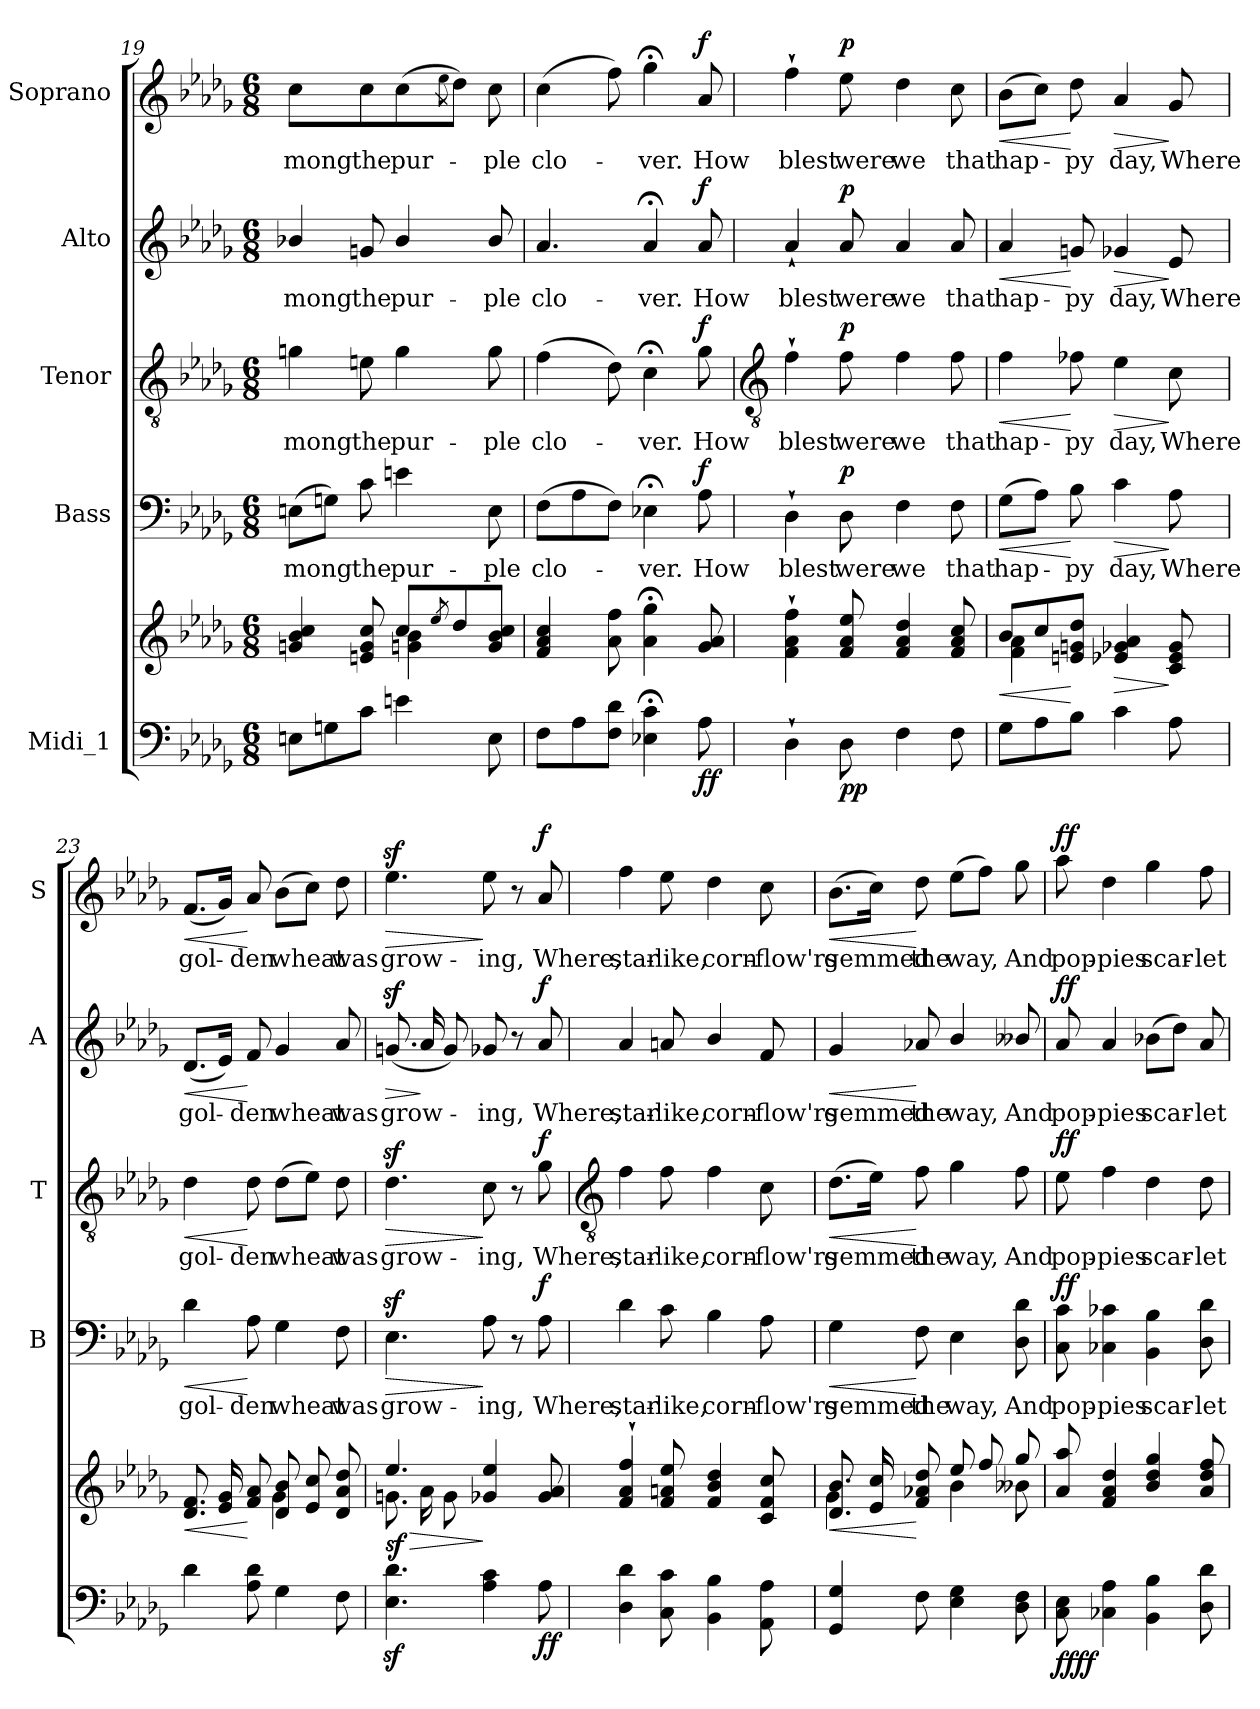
**kern	**kern	**dynam	**kern	**text	**dynam	**kern	**text	**dynam	**kern	**text	**dynam	**kern	**text	**dynam
*part5	*part5	*part5	*part4	*part4	*part4	*part3	*part3	*part3	*part2	*part2	*part2	*part1	*part1	*part1
*staff6	*staff5	*staff5/6	*staff4	*staff4	*staff4	*staff3	*staff3	*staff3	*staff2	*staff2	*staff2	*staff1	*staff1	*staff1
*I"Midi_1	*	*	*I"Bass	*	*	*I"Tenor	*	*	*I"Alto	*	*	*I"Soprano	*	*
*	*	*	*I'B	*	*	*I'T	*	*	*I'A	*	*	*I'S	*	*
*clefF4	*clefG2	*	*clefF4	*	*	*clefGv2	*	*	*clefG2	*	*	*clefG2	*	*
*k[b-e-a-d-g-]	*k[b-e-a-d-g-]	*	*k[b-e-a-d-g-]	*	*	*k[b-e-a-d-g-]	*	*	*k[b-e-a-d-g-]	*	*	*k[b-e-a-d-g-]	*	*
*D-:	*D-:	*	*D-:	*	*	*D-:	*	*	*D-:	*	*	*D-:	*	*
*M6/8	*M6/8	*	*M6/8	*	*	*M6/8	*	*	*M6/8	*	*	*M6/8	*	*
=19	=19	=19	=19	=19	=19	=19	=19	=19	=19	=19	=19	=19	=19	=19
*	*^	*	*	*	*	*	*	*	*	*	*	*	*	*
!	!	!	!	!	!LO:LY:b	!	!	!LO:LY:b	!	!	!LO:LY:b	!	!	!LO:LY:b	!
8EnL	4gn 4b- 4cc	4.ryy	.	(>8EnL	-mong	.	4gn	-mong	.	4b-X/	-mong	.	4cc	-mong	.
8Gn	.	.	.	8GnJ)	.	.	.	.	.	.	.	.	.	.	.
!	!	!	!	!	!LO:LY:b	!	!	!LO:LY:b	!	!	!LO:LY:b	!	!	!LO:LY:b	!
8cJ	8en 8g 8cc	.	.	8c	the	.	8en	the	.	8gn	the	.	8cc	the	.
!	!	!	!	!	!LO:LY:b	!	!	!LO:LY:b	!	!	!LO:LY:b	!	!	!LO:LY:b	!
4en	8cc/L	4gn\ 4b-\	.	4en	pur-	.	4g	pur-	.	4b-/	pur-	.	(>8cc	pur-	.
.	8qee-/	.	.	.	.	.	.	.	.	.	.	.	8qee-\L	.	.
.	8dd-/	.	.	.	.	.	.	.	.	.	.	.	8dd-J)	.	.
!	!	!	!	!	!LO:LY:b	!	!	!LO:LY:b	!	!	!LO:LY:b	!	!	!LO:LY:b	!
8E	8g/ 8b-/ 8cc/J	8ryy	.	8E	-ple	.	8g	-ple	.	8b-/	-ple	.	8cc	ple	.
=20	=20	=20	=20	=20	=20	=20	=20	=20	=20	=20	=20	=20	=20	=20	=20
!	!	!LO:N:vis=1	!	!	!LO:LY:b	!	!	!LO:LY:b	!	!	!LO:LY:b	!	!	!LO:LY:b	!
8FL	4f 4a- 4cc	2.ryy	.	(>8FL	clo-	.	(>4f	clo-	.	4.a-	clo-	.	(>4cc	clo-	.
8A-	.	.	.	8A-	.	.	.	.	.	.	.	.	.	.	.
8F 8d-J	8a-\ 8ff\	.	.	8FJ)	.	.	8d-)	.	.	.	.	.	8ff)	.	.
!	!	!	!	!	!LO:LY:b	!	!	!LO:LY:b	!	!	!LO:LY:b	!	!	!LO:LY:b	!
4E-X;< 4c;<	4a-\;< 4gg-\;<	.	.	4E-X;<	ver.	.	4c;<	ver.	.	4a-;<	-ver.	.	4gg-;<	ver.	.
!	!	!	!LO:DY:b=2	!	!LO:LY:b	!	!	!LO:LY:b	!	!	!LO:LY:b	!	!	!LO:LY:b	!
!	!	!	!LO:DY:n=1:b	!	!	!LO:DY:b	!	!	!LO:DY:b	!	!	!LO:DY:b	!	!	!LO:DY:b
8A-	8g- 8a-	.	f f	8A-	How	f	8g-	How	f	8a-	How	f	8a-	How	f
!!LO:LB:g=z
=21	=21	=21	=21	=21	=21	=21	=21	=21	=21	=21	=21	=21	=21	=21	=21
*	*	*	*	*	*	*	*clefGv2	*	*	*	*	*	*	*	*
!	!	!LO:N:vis=1	!	!	!LO:LY:b	!	!	!LO:LY:b	!	!	!LO:LY:b	!	!	!LO:LY:b	!
4D-`	4f\` 4a-\` 4ff\`	2.ryy	.	4D-`	blest	.	4f`	blest	.	4a-`	blest	.	4ff`	blest	.
!	!	!	!LO:DY:b=2	!	!LO:LY:b	!	!	!LO:LY:b	!	!	!LO:LY:b	!	!	!LO:LY:b	!
!	!	!	!LO:DY:n=1:b	!	!	!LO:DY:b	!	!	!LO:DY:b	!	!	!LO:DY:b	!	!	!LO:DY:b
8D-	8f/ 8a-/ 8ee-/	.	p p	8D-	were	p	8f	were	p	8a-	were	p	8ee-	were	p
!	!	!	!	!	!LO:LY:b	!	!	!LO:LY:b	!	!	!LO:LY:b	!	!	!LO:LY:b	!
4F	4f/ 4a-/ 4dd-/	.	.	4F	we	.	4f	we	.	4a-	we	.	4dd-	we	.
!	!	!	!	!	!LO:LY:b	!	!	!LO:LY:b	!	!	!LO:LY:b	!	!	!LO:LY:b	!
8F	8f/ 8a-/ 8cc/	.	.	8F	that	.	8f	that	.	8a-	that	.	8cc	that	.
=22	=22	=22	=22	=22	=22	=22	=22	=22	=22	=22	=22	=22	=22	=22	=22
!	!	!	!LO:HP:b	!	!LO:LY:b	!LO:HP:b	!	!LO:LY:b	!LO:HP:b	!	!LO:LY:b	!LO:HP:b	!	!LO:LY:b	!LO:HP:b
8G-L	8b-/L	4f\ 4a-\	<	(>8G-L	hap-	<	4f	hap-	<	4a-	hap-	<	(>8b-L	hap-	<
8A-	8cc/	.	.	8A-J)	.	.	.	.	.	.	.	.	8ccJ)	.	.
!	!	!	!	!	!LO:LY:b	!	!	!LO:LY:b	!	!	!LO:LY:b	!	!	!LO:LY:b	!
8B-J	8en/ 8gn/ 8dd-/J	8ryy	[	8B-	py	[	8f-X	-py	[	8gn	-py	[	8dd-	py	[
!	!	!	!LO:HP:b	!	!LO:LY:b	!LO:HP:b	!	!LO:LY:b	!LO:HP:b	!	!LO:LY:b	!LO:HP:b	!	!LO:LY:b	!LO:HP:b
4c	4e-X/ 4g-X/ 4a-/	4.ryy	>	4c	day,	>	4e-	day,	>	4g-X	day,	>	4a-	day,	>
!	!	!	!	!	!LO:LY:b	!	!	!LO:LY:b	!	!	!LO:LY:b	!	!	!LO:LY:b	!
8A-	8c/ 8e-/ 8g-/	.	]	8A-	Where	]	8c	Where	]	8e-	Where	]	8g-	Where	]
=23	=23	=23	=23	=23	=23	=23	=23	=23	=23	=23	=23	=23	=23	=23	=23
!	!	!	!LO:HP:b	!	!LO:LY:b	!LO:HP:b	!	!LO:LY:b	!LO:HP:b	!	!LO:LY:b	!LO:HP:b	!	!LO:LY:b	!LO:HP:b
4d-	8.d-/ 8.f/L	4.ryy	<	4d-	gol-	<	4d-	gol-	<	(<8.d-L	gol-	<	(<8.fL	gol-	<
.	16e-/ 16g-/L	.	.	.	.	.	.	.	.	16e-J)	.	.	16g-J)	.	.
!	!	!	!	!	!LO:LY:b	!	!	!LO:LY:b	!	!	!LO:LY:b	!	!	!LO:LY:b	!
8A- 8d-	8f/ 8a-/J	.	[	8A-	-den	[	8d-	-den	[	8f	den	[	8a-	den	[
!	!	!	!	!	!LO:LY:b	!	!	!LO:LY:b	!	!	!LO:LY:b	!	!	!LO:LY:b	!
4G-	8d-/ 8b-/L	4g-\	.	4G-	wheat	.	(>8d-L	wheat	.	4g-	wheat	.	(>8b-L	wheat	.
.	8e-/ 8cc/	.	.	.	.	.	8e-J)	.	.	.	.	.	8ccJ)	.	.
!	!	!	!	!	!LO:LY:b	!	!	!LO:LY:b	!	!	!LO:LY:b	!	!	!LO:LY:b	!
8F	8d-/ 8a-/ 8dd-/J	8ryy	.	8F	was	.	8d-	was	.	8a-	was	.	8dd-	was	.
=24	=24	=24	=24	=24	=24	=24	=24	=24	=24	=24	=24	=24	=24	=24	=24
!	!	!	!LO:HP:b	!	!LO:LY:b	!LO:HP:b	!	!LO:LY:b	!LO:HP:b	!	!LO:LY:b	!LO:HP:b	!	!LO:LY:b	!LO:HP:b
!	!	!	!LO:DY:n=1:b	!	!	!	!	!	!	!	!	!	!	!	!
4.E-z< 4.d-z<	4.ee-/	8.gn\L	> sf	4.E-z<	grow-	>	4.d-z<	grow-	>	(<8.gnz<L	grow-	>	4.ee-z<	grow-	>
.	.	16a-\L	.	.	.	.	.	.	.	16a-L	.	]	.	.	.
.	.	8g\J	.	.	.	.	.	.	.	8gJ)	.	.	.	.	.
!	!	!	!	!	!LO:LY:b	!	!	!LO:LY:b	!	!	!LO:LY:b	!	!	!LO:LY:b	!
4A- 4c	4g-X/ 4ee-/	4.ryy	]	8A-	-ing,	]	8c	-ing,	]	8g-X	ing,	.	8ee-	-ing,	]
.	.	.	.	8r	.	.	8r	.	.	8r	.	.	8r	.	.
!	!	!	!LO:DY:n=2:b=2	!	!LO:LY:b	!	!	!LO:LY:b	!	!	!LO:LY:b	!	!	!LO:LY:b	!
!	!	!	!LO:DY:n=3:b	!	!	!LO:DY:b	!	!	!LO:DY:b	!	!	!LO:DY:b	!	!	!LO:DY:b
8A-	8g-/ 8a-/	.	f f	8A-	Where,	f	8g-	Where,	f	8a-	Where,	f	8a-	Where,	f
!!LO:LB:g=z
=25	=25	=25	=25	=25	=25	=25	=25	=25	=25	=25	=25	=25	=25	=25	=25
*	*	*	*	*	*	*	*clefGv2	*	*	*	*	*	*	*	*
!	!	!LO:N:vis=1	!	!	!LO:LY:b	!	!	!LO:LY:b	!	!	!LO:LY:b	!	!	!LO:LY:b	!
4D- 4d-	4f` 4a-` 4ff`	2.ryy	.	4d-	star-	.	4f	star-	.	4a-	star-	.	4ff	star-	.
!	!	!	!	!	!LO:LY:b	!	!	!LO:LY:b	!	!	!LO:LY:b	!	!	!LO:LY:b	!
8C 8c	8f 8an 8ee-	.	.	8c	-like,	.	8f	-like,	.	8an	-like,	.	8ee-	-like,	.
!	!	!	!	!	!LO:LY:b	!	!	!LO:LY:b	!	!	!LO:LY:b	!	!	!LO:LY:b	!
4BB- 4B-	4f 4b- 4dd-	.	.	4B-	corn-	.	4f	corn-	.	4b-/	corn-	.	4dd-	corn-	.
!	!	!	!	!	!LO:LY:b	!	!	!LO:LY:b	!	!	!LO:LY:b	!	!	!LO:LY:b	!
8AA- 8A-	8c 8f 8cc	.	.	8A-	-flow'rs	.	8c	-flow'rs	.	8f	-flow'rs	.	8cc	-flow'rs	.
=26	=26	=26	=26	=26	=26	=26	=26	=26	=26	=26	=26	=26	=26	=26	=26
!	!	!	!LO:HP:b	!	!LO:LY:b	!LO:HP:b	!	!LO:LY:b	!LO:HP:b	!	!LO:LY:b	!LO:HP:b	!	!LO:LY:b	!LO:HP:b
4GG- 4G-	8.d-/ 8.b-/L	4g-\	<	4G-	gemmed	<	(>8.d-L	gemmed	<	4g-	gemmed	<	(>8.b-L	gemmed	<
.	16e-/ 16cc/L	.	.	.	.	.	16e-J)	.	.	.	.	.	16ccJ)	.	.
!	!	!	!	!	!LO:LY:b	!	!	!LO:LY:b	!	!	!LO:LY:b	!	!	!LO:LY:b	!
8F	8f/ 8a-X/ 8dd-/J	8ryy	[	8F	the	[	8f	the	[	8a-X	the	[	8dd-	the	[
!	!	!	!	!	!LO:LY:b	!	!	!LO:LY:b	!	!	!LO:LY:b	!	!	!LO:LY:b	!
4E- 4G-	8ee-/L	4b-\	.	4E-	way,	.	4g-	way,	.	4b-/	way,	.	(>8ee-L	way,	.
.	8ff/	.	.	.	.	.	.	.	.	.	.	.	8ffJ)	.	.
!	!	!	!	!	!LO:LY:b	!	!	!LO:LY:b	!	!	!LO:LY:b	!	!	!LO:LY:b	!
8D- 8F	8gg-/J	8b--X\	.	8D- 8d-	And	.	8f	And	.	8b--X/	And	.	8gg-	And	.
=27	=27	=27	=27	=27	=27	=27	=27	=27	=27	=27	=27	=27	=27	=27	=27
!	!	!LO:N:vis=1	!LO:DY:b=2	!	!LO:LY:b	!	!	!LO:LY:b	!	!	!LO:LY:b	!	!	!LO:LY:b	!
!	!	!	!LO:DY:n=1:b	!	!	!LO:DY:b	!	!	!LO:DY:b	!	!	!LO:DY:b	!	!	!LO:DY:b
8C 8E-	8a- 8aa-	2.ryy	ff ff	8C 8c	pop-	ff	8e-	pop-	ff	8a-	pop-	ff	8aa-	pop-	ff
!	!	!	!	!	!LO:LY:b	!	!	!LO:LY:b	!	!	!LO:LY:b	!	!	!LO:LY:b	!
4C-X 4A-	4f 4a- 4dd-	.	.	4C-X 4c-X	-pies	.	4f	-pies	.	4a-	-pies	.	4dd-	-pies	.
!	!	!	!	!	!LO:LY:b	!	!	!LO:LY:b	!	!	!LO:LY:b	!	!	!LO:LY:b	!
4BB- 4B-	4b- 4dd- 4gg-	.	.	4BB- 4B-	scar-	.	4d-	scar-	.	(>8b-XL	scar-	.	4gg-	scar-	.
.	.	.	.	.	.	.	.	.	.	8dd-J)	.	.	.	.	.
!	!	!	!	!	!LO:LY:b	!	!	!LO:LY:b	!	!	!LO:LY:b	!	!	!LO:LY:b	!
8D- 8d-	8a- 8dd- 8ff	.	.	8D- 8d-	-let	.	8d-	-let	.	8a-	let	.	8ff	-let	.
*	*v	*v	*	*	*	*	*	*	*	*	*	*	*	*	*
=	=	=	=	=	=	=	=	=	=	=	=	=	=	=
*-	*-	*-	*-	*-	*-	*-	*-	*-	*-	*-	*-	*-	*-	*-
